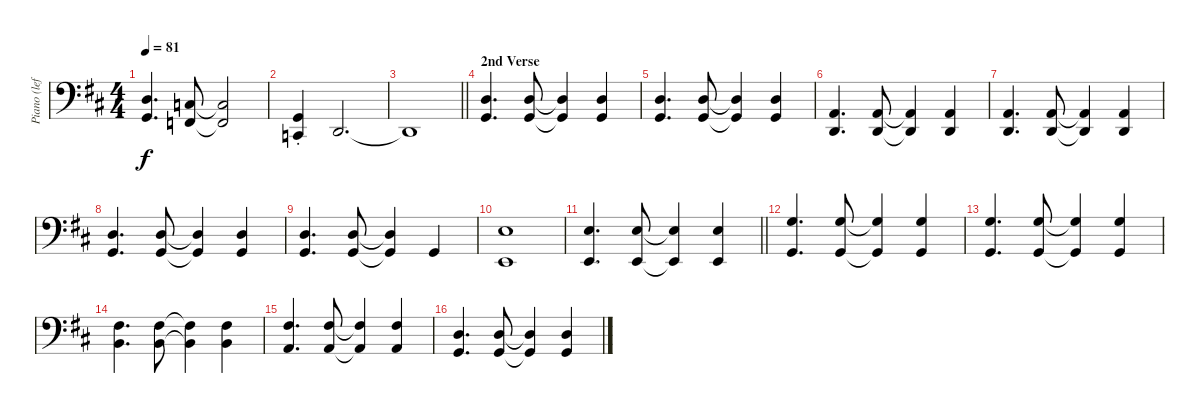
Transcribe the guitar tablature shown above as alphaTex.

\track ("Piano (left hand)" "Piano (lef") {instrument acousticgrandpiano}
\staff {score}
\tuning (G2 D2 A1 E1 B0) {hide}
\ts (4 4)
\tempo 81
\clef f4
\ks d
(7.1 5.2).4{d dy f} (5.1 3.2).8 (5.1{t} 3.2{t}).2 |
(5.2{st} 3.3{st}).4 0.2.2{d} |
\barLineRight lightlight
0.2{t}.1 |
\section ("" "2nd Verse")
(12.2 10.3).4{d} (12.2 10.3).8 (12.2{t} 10.3{t}).4 (12.2 10.3).4 |
(12.2 10.3).4{d} (12.2 10.3).8 (12.2{t} 10.3{t}).4 (12.2 10.3).4 |
(7.2 5.3).4{d} (7.2 5.3).8 (7.2{t} 5.3{t}).4 (7.2 5.3).4 |
(7.2 5.3).4{d} (7.2 5.3).8 (7.2{t} 5.3{t}).4 (7.2 5.3).4 |
(7.1 5.2).4{d} (7.1 5.2).8 (7.1{t} 5.2{t}).4 (7.1 5.2).4 |
(12.2 10.3).4{d} (12.2 10.3).8 (12.2{t} 10.3{t}).4 10.3.4 |
(9.1 7.3).1 |
\barLineRight lightlight
(9.1 7.3).4{d} (9.1 7.3).8 (9.1{t} 7.3{t}).4 (9.1 7.3).4 |
(12.1 10.3).4{d} (12.1 10.3).8 (12.1{t} 10.3{t}).4 (12.1 10.3).4 |
(12.1 10.3).4{d} (12.1 10.3).8 (12.1{t} 10.3{t}).4 (12.1 10.3).4 |
(11.1 9.2).4{d} (11.1 9.2).8 (11.1{t} 9.2{t}).4 (11.1 9.2).4 |
(11.1 7.2).4{d} (11.1 7.2).8 (11.1{t} 7.2{t}).4 (11.1 7.2).4 |
(12.2 10.3).4{d} (12.2 10.3).8 (12.2{t} 10.3{t}).4 (12.2 10.3).4
